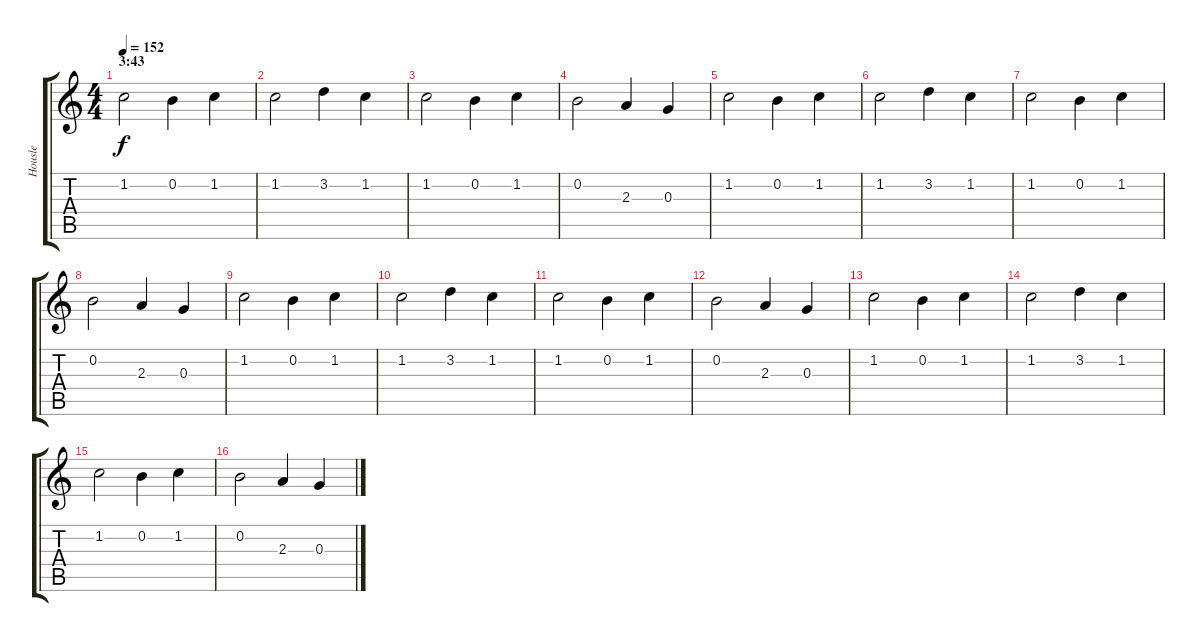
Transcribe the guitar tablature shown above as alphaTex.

\track ("Housle" "Housle") {instrument violin}
\staff {score tabs}
\tuning (E5 B4 G4 D4 A3 E3) {hide}
\ts (4 4)
\section ("" "3:43")
\tempo 152
\clef g2
\ks c
1.2.2{dy f volume 9} 0.2.4 1.2.4 |
1.2.2 3.2.4 1.2.4 |
1.2.2 0.2.4 1.2.4 |
0.2.2 2.3.4 0.3.4 |
1.2.2 0.2.4 1.2.4 |
1.2.2 3.2.4 1.2.4 |
1.2.2 0.2.4 1.2.4 |
0.2.2 2.3.4 0.3.4 |
1.2.2{volume 8} 0.2.4 1.2.4 |
1.2.2 3.2.4 1.2.4 |
1.2.2 0.2.4 1.2.4 |
0.2.2 2.3.4 0.3.4 |
1.2.2 0.2.4 1.2.4 |
1.2.2 3.2.4 1.2.4 |
1.2.2 0.2.4 1.2.4 |
0.2.2 2.3.4 0.3.4
